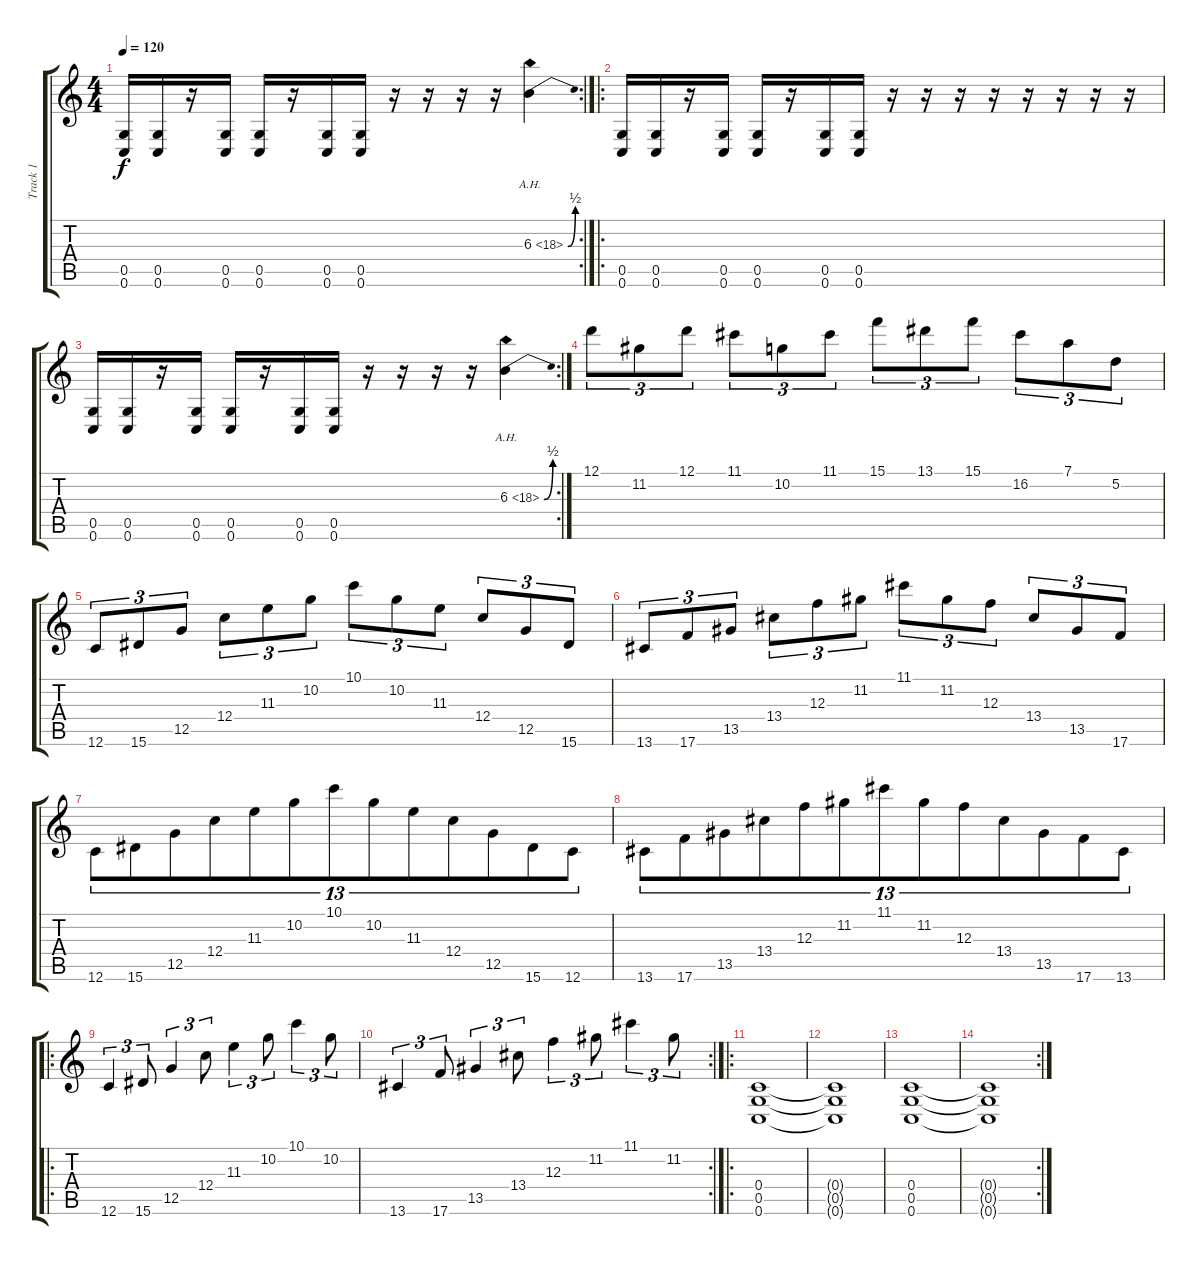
\track ("Track 1" "Track 1") {instrument distortionguitar}
\staff {score tabs}
\tuning (D4 A3 F3 C3 G2 C2) {hide}
\rc 2
\ts (4 4)
\tempo 120
\clef g2
\ks c
(0.5 0.6).16{dy f} (0.5 0.6).16 r.16 (0.5 0.6).16 (0.5 0.6).16 r.16 (0.5 0.6).16 (0.5 0.6).16 r.16 r.16 r.16 r.16 6.3{be (bend 0 0 60 2) ah 12}.4 |
\ro
(0.5 0.6).16 (0.5 0.6).16 r.16 (0.5 0.6).16 (0.5 0.6).16 r.16 (0.5 0.6).16 (0.5 0.6).16 r.16 r.16 r.16 r.16 r.16 r.16 r.16 r.16 |
\rc 2
(0.5 0.6).16 (0.5 0.6).16 r.16 (0.5 0.6).16 (0.5 0.6).16 r.16 (0.5 0.6).16 (0.5 0.6).16 r.16 r.16 r.16 r.16 6.3{be (bend 0 0 60 2) ah 12}.4 |
12.1.8{tu (3 2)} 11.2.8{tu (3 2)} 12.1.8{tu (3 2)} 11.1.8{tu (3 2)} 10.2.8{tu (3 2)} 11.1.8{tu (3 2)} 15.1.8{tu (3 2)} 13.1.8{tu (3 2)} 15.1.8{tu (3 2)} 16.2.8{tu (3 2)} 7.1.8{tu (3 2)} 5.2.8{tu (3 2)} |
12.6.8{tu (3 2)} 15.6.8{tu (3 2)} 12.5.8{tu (3 2)} 12.4.8{tu (3 2)} 11.3.8{tu (3 2)} 10.2.8{tu (3 2)} 10.1.8{tu (3 2)} 10.2.8{tu (3 2)} 11.3.8{tu (3 2)} 12.4.8{tu (3 2)} 12.5.8{tu (3 2)} 15.6.8{tu (3 2)} |
13.6.8{tu (3 2)} 17.6.8{tu (3 2)} 13.5.8{tu (3 2)} 13.4.8{tu (3 2)} 12.3.8{tu (3 2)} 11.2.8{tu (3 2)} 11.1.8{tu (3 2)} 11.2.8{tu (3 2)} 12.3.8{tu (3 2)} 13.4.8{tu (3 2)} 13.5.8{tu (3 2)} 17.6.8{tu (3 2)} |
12.6.8{tu (13 8)} 15.6.8{tu (13 8)} 12.5.8{tu (13 8)} 12.4.8{tu (13 8)} 11.3.8{tu (13 8)} 10.2.8{tu (13 8)} 10.1.8{tu (13 8)} 10.2.8{tu (13 8)} 11.3.8{tu (13 8)} 12.4.8{tu (13 8)} 12.5.8{tu (13 8)} 15.6.8{tu (13 8)} 12.6.8{tu (13 8)} |
13.6.8{tu (13 8)} 17.6.8{tu (13 8)} 13.5.8{tu (13 8)} 13.4.8{tu (13 8)} 12.3.8{tu (13 8)} 11.2.8{tu (13 8)} 11.1.8{tu (13 8)} 11.2.8{tu (13 8)} 12.3.8{tu (13 8)} 13.4.8{tu (13 8)} 13.5.8{tu (13 8)} 17.6.8{tu (13 8)} 13.6.8{tu (13 8)} |
\ro
12.6.4{tu (3 2)} 15.6.8{tu (3 2)} 12.5.4{tu (3 2)} 12.4.8{tu (3 2)} 11.3.4{tu (3 2)} 10.2.8{tu (3 2)} 10.1.4{tu (3 2)} 10.2.8{tu (3 2)} |
\rc 2
13.6.4{tu (3 2)} 17.6.8{tu (3 2)} 13.5.4{tu (3 2)} 13.4.8{tu (3 2)} 12.3.4{tu (3 2)} 11.2.8{tu (3 2)} 11.1.4{tu (3 2)} 11.2.8{tu (3 2)} |
\ro
(0.4 0.5 0.6).1 |
(0.4{t} 0.5{t} 0.6{t}).1 |
(0.4 0.5 0.6).1 |
\rc 2
(0.4{t} 0.5{t} 0.6{t}).1
